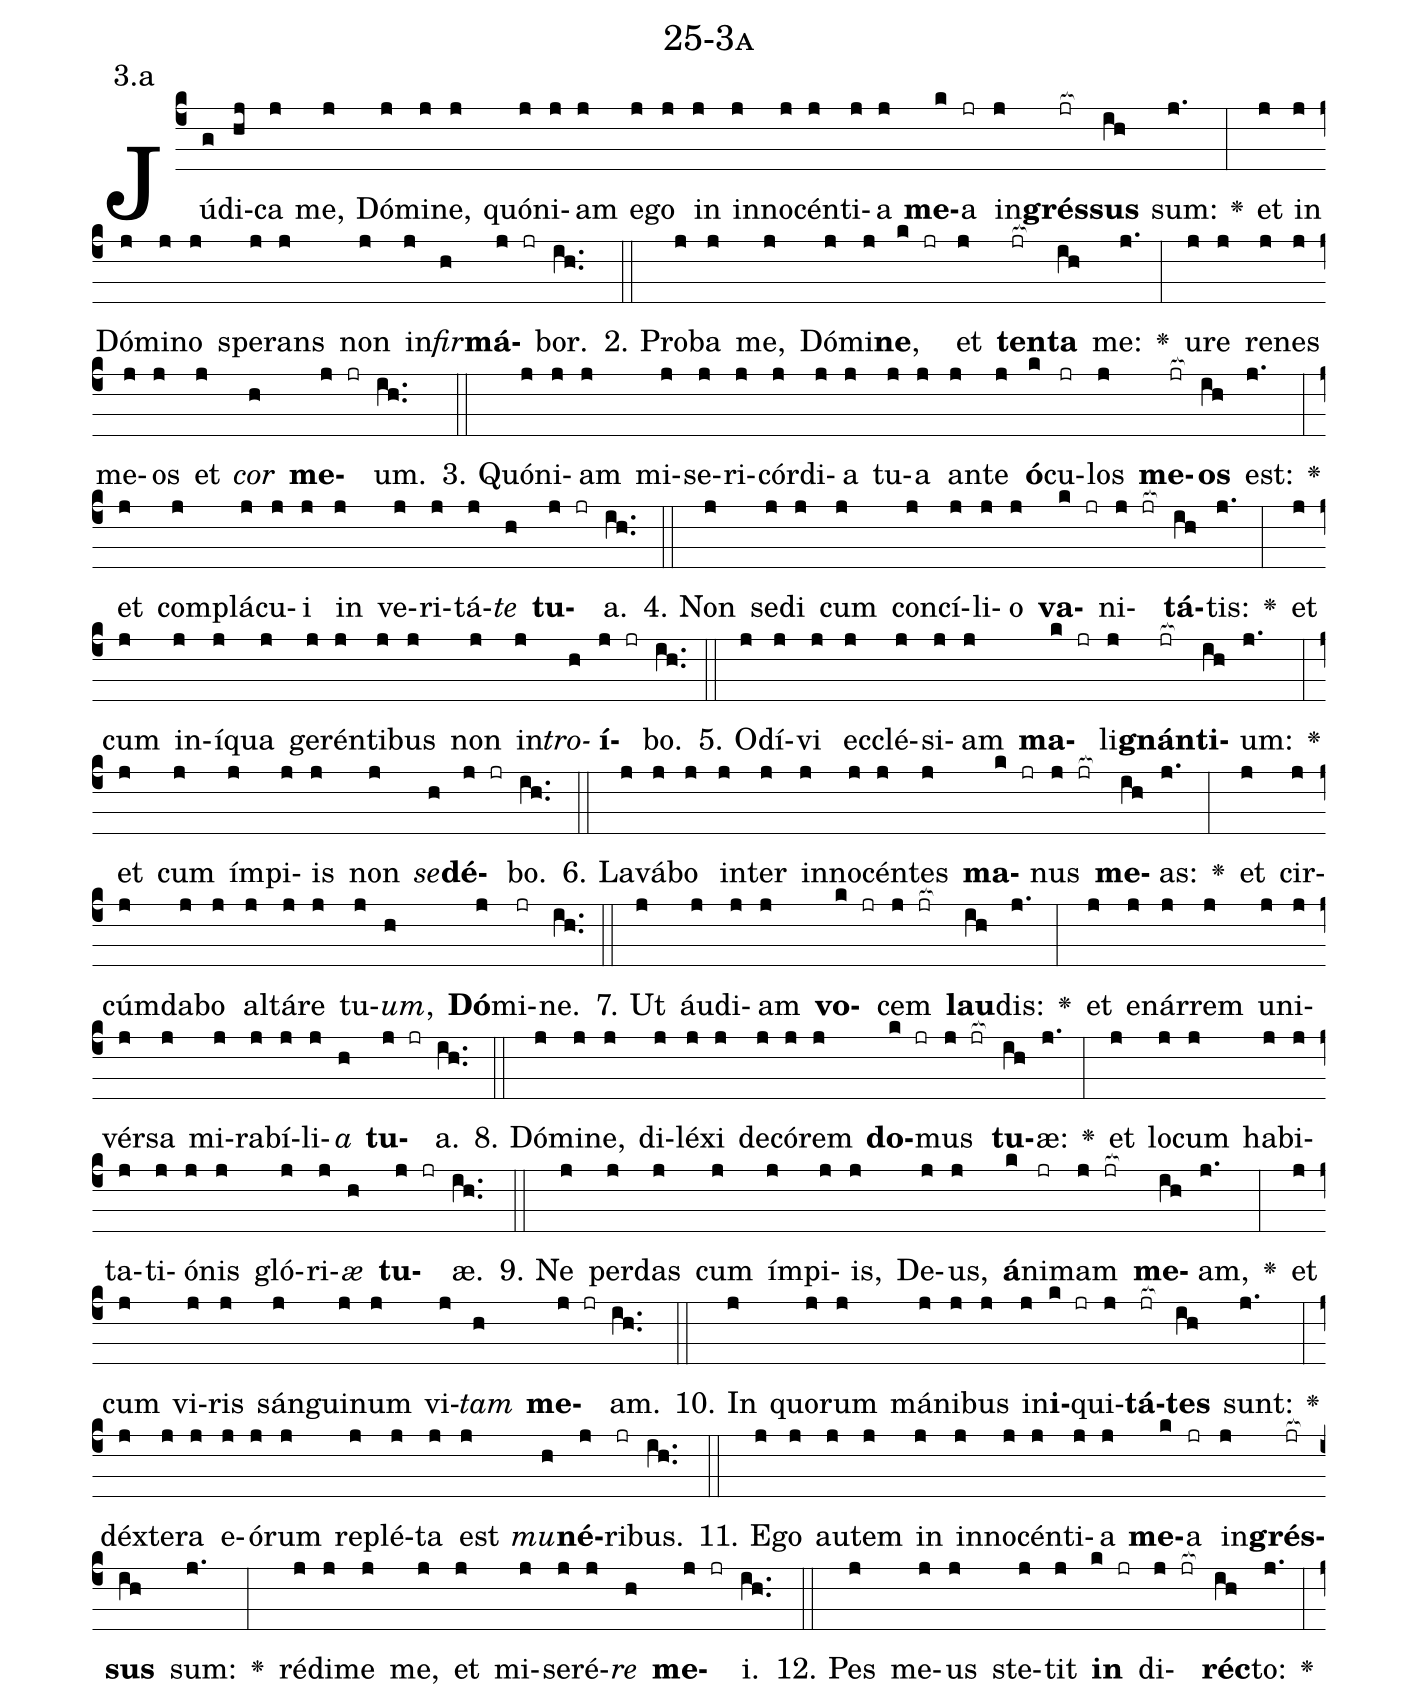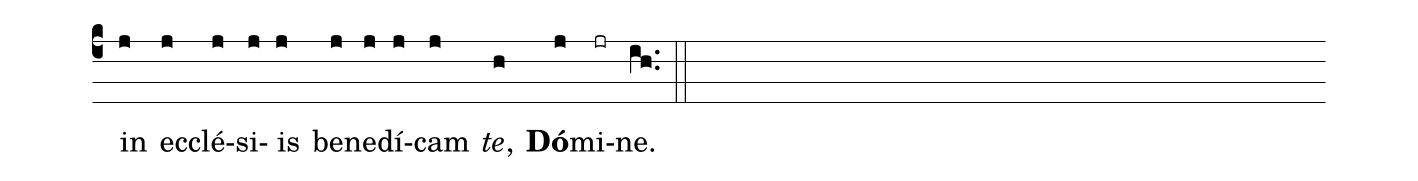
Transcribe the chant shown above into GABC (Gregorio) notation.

name: 25-3a;
annotation: 3.a;
%%
(c4)Jú(g)di(hj)ca(j) me,(j) Dó(j)mi(j)ne,(j) quón(j)i(j)am(j) e(j)go(j) in(j) in(j)no(j)cén(j)ti(j)a(j) <b>me</b>(k)a(jr) in(j)<b>grés</b>(jr[ocb:1{])<b>sus</b>(ih[ocb:0}]) sum:(j.) <v>\greheightstar</v>(:) et(j) in(j) Dó(j)mi(j)no(j) spe(j)rans(j) non(j) in(j)<i>fir</i>(h)<b>má</b>(j jr)bor.(ih..) (::)
2. Pro(j)ba(j) me,(j) Dó(j)mi(j)<b>ne</b>,(k jr) et(j) <b>ten</b>(jr[ocb:1{])<b>ta</b>(ih[ocb:0}]) me:(j.) <v>\greheightstar</v>(:) u(j)re(j) re(j)nes(j) me(j)os(j) et(j) <i>cor</i>(h) <b>me</b>(j jr)um.(ih..) (::)
3. Quón(j)i(j)am(j) mi(j)se(j)ri(j)cór(j)di(j)a(j) tu(j)a(j) an(j)te(j) <b>ó</b>(k)cu(jr)los(j) <b>me</b>(jr[ocb:1{])<b>os</b>(ih[ocb:0}]) est:(j.) <v>\greheightstar</v>(:) et(j) com(j)plá(j)cu(j)i(j) in(j) ve(j)ri(j)tá(j)<i>te</i>(h) <b>tu</b>(j jr)a.(ih..) (::)
4. Non(j) se(j)di(j) cum(j) con(j)cí(j)li(j)o(j) <b>va</b>(k jr)ni(j jr[ocb:1{])<b>tá</b>(ih[ocb:0}])tis:(j.) <v>\greheightstar</v>(:) et(j) cum(j) in(j)í(j)qua(j) ge(j)rén(j)ti(j)bus(j) non(j) in(j)<i>tro</i>(h)<b>í</b>(j jr)bo.(ih..) (::)
5. O(j)dí(j)vi(j) ec(j)clé(j)si(j)am(j) <b>ma</b>(k jr)li(j)<b>gnán</b>(jr[ocb:1{])<b>ti</b>(ih[ocb:0}])um:(j.) <v>\greheightstar</v>(:) et(j) cum(j) ím(j)pi(j)is(j) non(j) <i>se</i>(h)<b>dé</b>(j jr)bo.(ih..) (::)
6. La(j)vá(j)bo(j) in(j)ter(j) in(j)no(j)cén(j)tes(j) <b>ma</b>(k jr)nus(j jr[ocb:1{]) <b>me</b>(ih[ocb:0}])as:(j.) <v>\greheightstar</v>(:) et(j) cir(j)cúm(j)da(j)bo(j) al(j)tá(j)re(j) tu(j)<i>um</i>,(h) <b>Dó</b>(j)mi(jr)ne.(ih..) (::)
7. Ut(j) áu(j)di(j)am(j) <b>vo</b>(k jr)cem(j jr[ocb:1{]) <b>lau</b>(ih[ocb:0}])dis:(j.) <v>\greheightstar</v>(:) et(j) e(j)nár(j)rem(j) u(j)ni(j)vér(j)sa(j) mi(j)ra(j)bí(j)li(j)<i>a</i>(h) <b>tu</b>(j jr)a.(ih..) (::)
8. Dó(j)mi(j)ne,(j) di(j)lé(j)xi(j) de(j)có(j)rem(j) <b>do</b>(k jr)mus(j jr[ocb:1{]) <b>tu</b>(ih[ocb:0}])æ:(j.) <v>\greheightstar</v>(:) et(j) lo(j)cum(j) ha(j)bi(j)ta(j)ti(j)ó(j)nis(j) gló(j)ri(j)<i>æ</i>(h) <b>tu</b>(j jr)æ.(ih..) (::)
9. Ne(j) per(j)das(j) cum(j) ím(j)pi(j)is,(j) De(j)us,(j) <b>á</b>(k)ni(jr)mam(j jr[ocb:1{]) <b>me</b>(ih[ocb:0}])am,(j.) <v>\greheightstar</v>(:) et(j) cum(j) vi(j)ris(j) sán(j)gui(j)num(j) vi(j)<i>tam</i>(h) <b>me</b>(j jr)am.(ih..) (::)
10. In(j) quo(j)rum(j) má(j)ni(j)bus(j) in(j)<b>i</b>(k jr)qui(j)<b>tá</b>(jr[ocb:1{])<b>tes</b>(ih[ocb:0}]) sunt:(j.) <v>\greheightstar</v>(:) déx(j)te(j)ra(j) e(j)ó(j)rum(j) re(j)plé(j)ta(j) est(j) <i>mu</i>(h)<b>né</b>(j)ri(jr)bus.(ih..) (::)
11. E(j)go(j) au(j)tem(j) in(j) in(j)no(j)cén(j)ti(j)a(j) <b>me</b>(k)a(jr) in(j)<b>grés</b>(jr[ocb:1{])<b>sus</b>(ih[ocb:0}]) sum:(j.) <v>\greheightstar</v>(:) réd(j)i(j)me(j) me,(j) et(j) mi(j)se(j)ré(j)<i>re</i>(h) <b>me</b>(j jr)i.(ih..) (::)
12. Pes(j) me(j)us(j) ste(j)tit(j) <b>in</b>(k jr) di(j jr[ocb:1{])<b>réc</b>(ih[ocb:0}])to:(j.) <v>\greheightstar</v>(:) in(j) ec(j)clé(j)si(j)is(j) be(j)ne(j)dí(j)cam(j) <i>te</i>,(h) <b>Dó</b>(j)mi(jr)ne.(ih..) (::)
